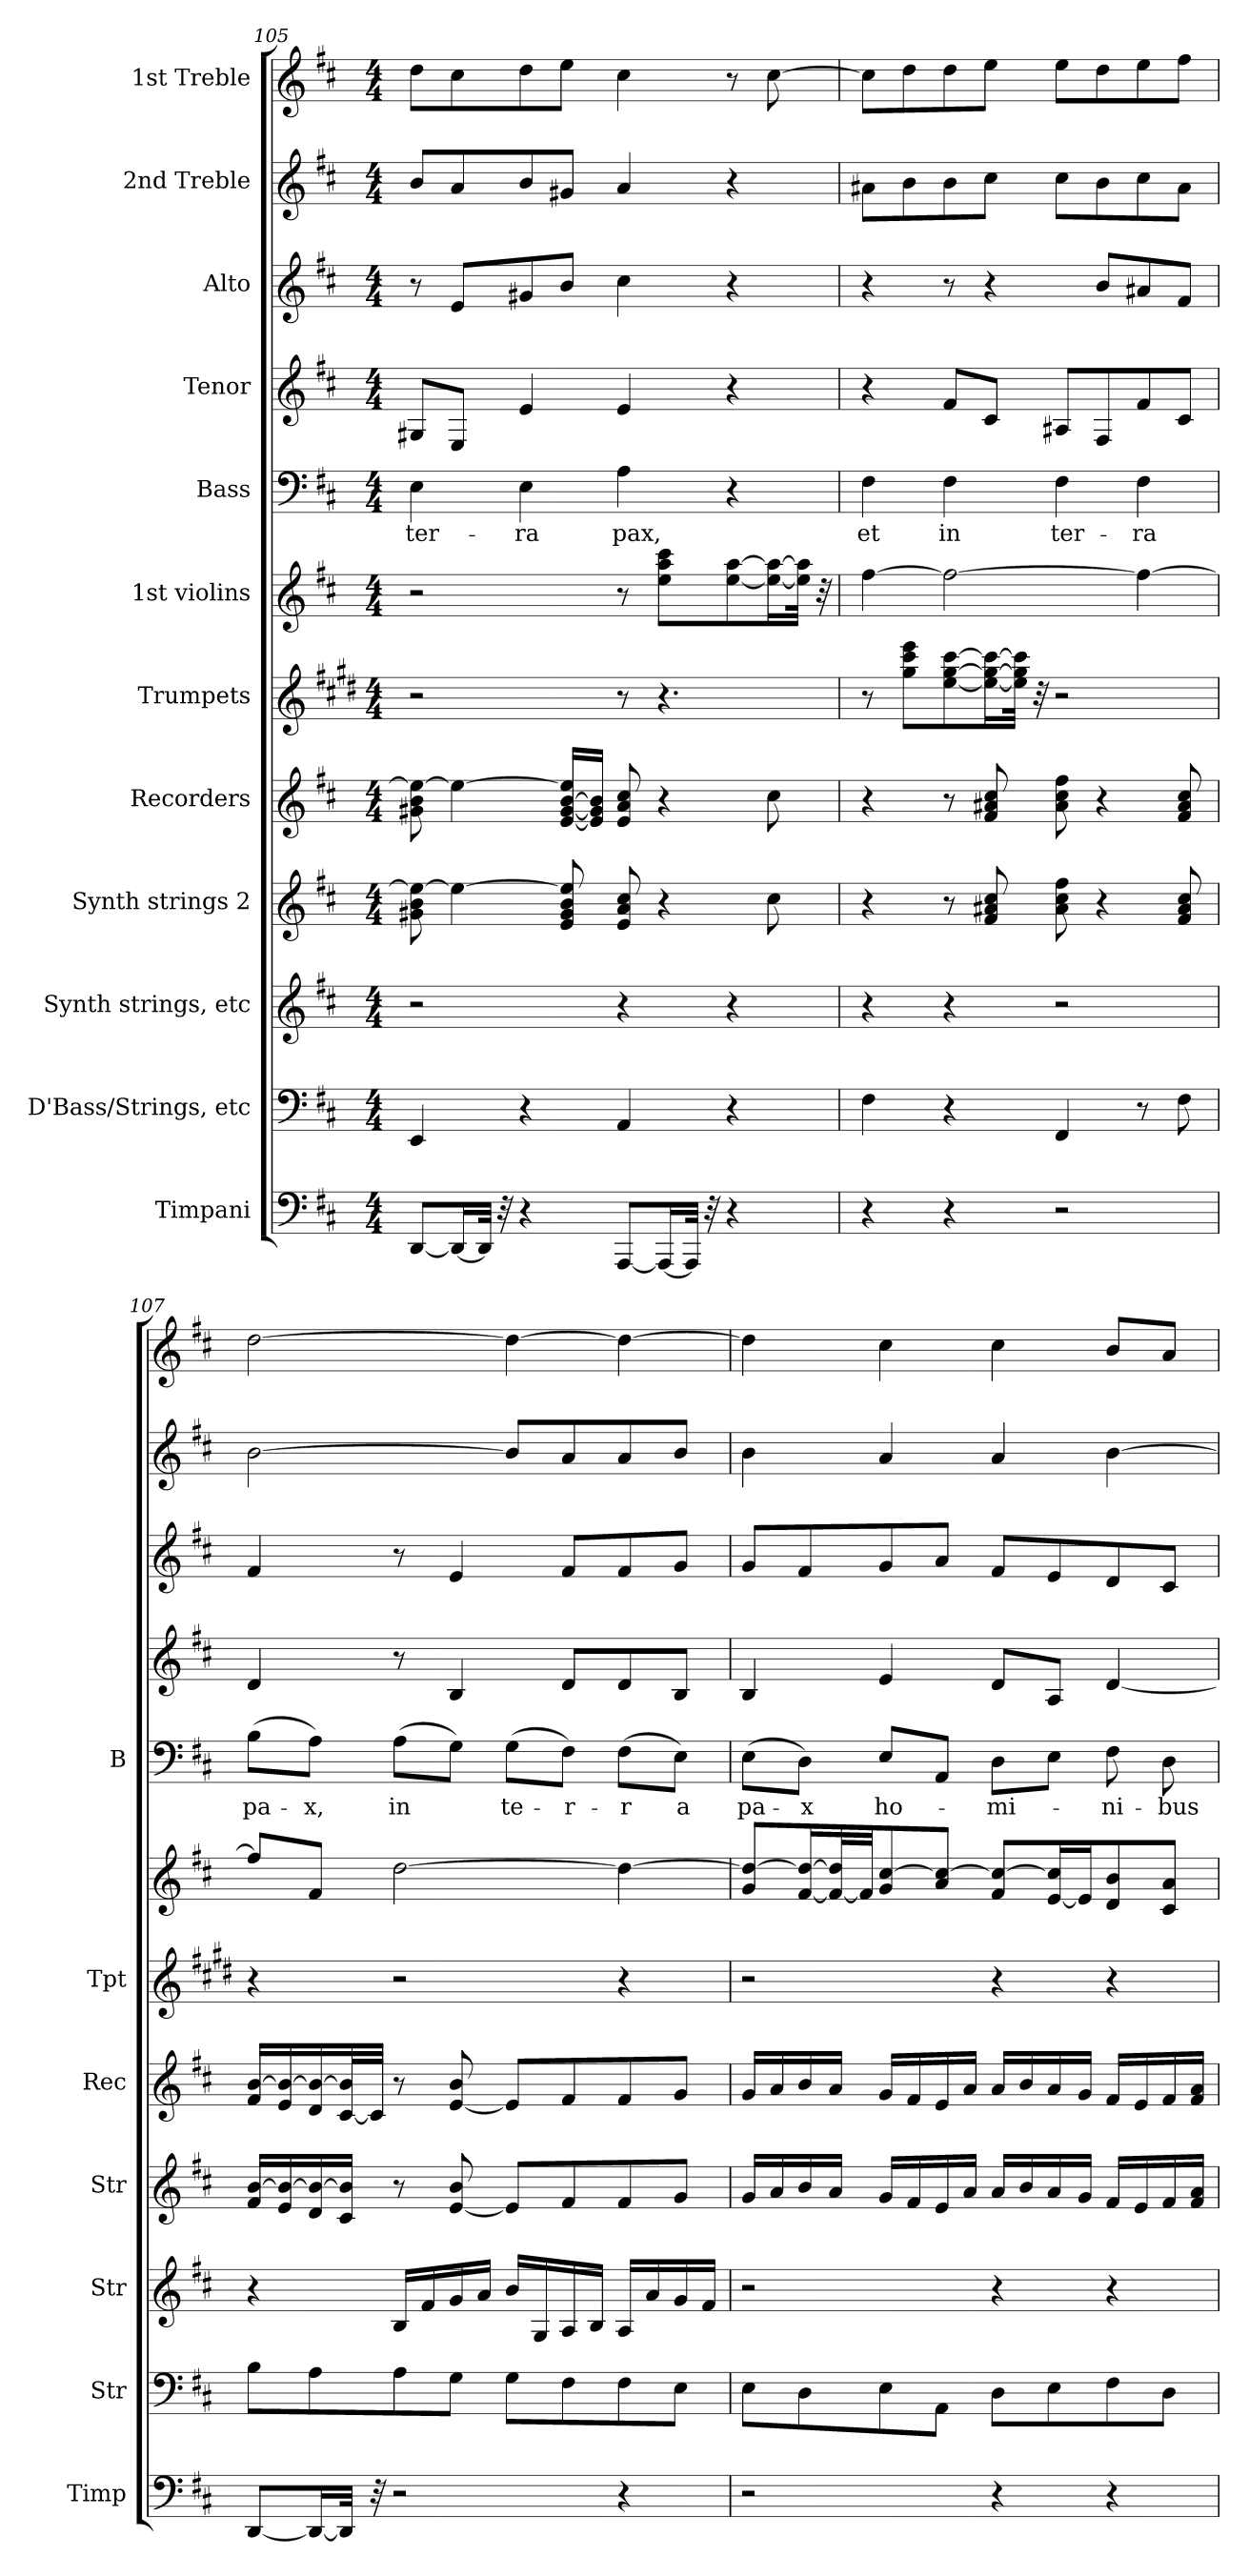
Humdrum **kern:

**kern	**kern	**kern	**kern	**kern	**kern	**kern	**kern	**text	**kern	**kern	**kern	**kern
*part12	*part11	*part10	*part9	*part8	*part7	*part6	*part5	*part5	*part4	*part3	*part2	*part1
*staff12	*staff11	*staff10	*staff9	*staff8	*staff7	*staff6	*staff5	*staff5	*staff4	*staff3	*staff2	*staff1
*I"Timpani	*I"D'Bass/Strings, etc	*I"Synth strings, etc	*I"Synth strings 2	*I"Recorders	*I"Trumpets	*I"1st violins	*I"Bass	*	*I"Tenor	*I"Alto	*I"2nd Treble	*I"1st Treble
*I'Timp	*I'Str	*I'Str	*I'Str	*I'Rec	*I'Tpt	*	*I'B	*	*	*	*	*
!!LO:PB:g=z
*clefF4	*clefF4	*clefG2	*clefG2	*clefG2	*clefG2	*clefG2	*clefF4	*	*clefG2	*clefG2	*clefG2	*clefG2
*	*	*	*	*	*ITrd1c2	*	*	*	*	*	*	*
*k[f#c#]	*k[f#c#]	*k[f#c#]	*k[f#c#]	*k[f#c#]	*k[f#c#]	*k[f#c#]	*k[f#c#]	*	*k[f#c#]	*k[f#c#]	*k[f#c#]	*k[f#c#]
*D:	*D:	*D:	*D:	*D:	*D:	*D:	*D:	*	*D:	*D:	*D:	*D:
*M4/4	*M4/4	*M4/4	*M4/4	*M4/4	*M4/4	*M4/4	*M4/4	*	*M4/4	*M4/4	*M4/4	*M4/4
=105	=105	=105	=105	=105	=105	=105	=105	=105	=105	=105	=105	=105
[8DD/L	4EE/	2r	8g#X\ 8b\ 8ee\_	8g#X\ 8b\ 8ee\_	2r	2r	4E\	ter-	8G#X/L	8r	8b/L	8dd\L
16DD/L_	.	.	4ee\_	4ee\_	.	.	.	.	8E/J	8e/L	8a/	8cc#\
32DD/JJk]	.	.	.	.	.	.	.	.	.	.	.	.
32r	.	.	.	.	.	.	.	.	.	.	.	.
4r	4r	.	.	.	.	.	4E\	-ra	4e/	8g#X/	8b/	8dd\
.	.	.	8e/ 8g#/ 8b/ 8ee/]	[16e/ [16g#/ [16b/ 16ee/]LL	.	.	.	.	.	8b/J	8g#X/J	8ee\J
.	.	.	.	16e/] 16g#/] 16b/]JJ	.	.	.	.	.	.	.	.
[8AAA/L	4AA/	4r	8e/ 8a/ 8cc#/	8e/ 8a/ 8cc#/	8r	8r	4A\	pax,	4e/	4cc#\	4a/	4cc#\
16AAA/L_	.	.	4r	4r	4.r	8ee\ 8aa\ 8ccc#\L	.	.	.	.	.	.
32AAA/JJk]	.	.	.	.	.	.	.	.	.	.	.	.
32r	.	.	.	.	.	.	.	.	.	.	.	.
4r	4r	4r	.	.	.	[8ee\ [8aa\	4r	.	4r	4r	4r	8r
.	.	.	8cc#\	8cc#\	.	16ee\_ 16aa\_L	.	.	.	.	.	[8cc#\
.	.	.	.	.	.	32ee\] 32aa\]JJk	.	.	.	.	.	.
.	.	.	.	.	.	32r	.	.	.	.	.	.
=106	=106	=106	=106	=106	=106	=106	=106	=106	=106	=106	=106	=106
4r	4F#\	4r	4r	4r	8r	[4ff#\	4F#\	et	4r	4r	8a#X\L	8cc#\L]
.	.	.	.	.	8ff#\ 8bb\ 8ddd\L	.	.	.	.	.	8b\	8dd\
4r	4r	4r	8r	8r	[8dd\ [8ff#\ [8bb\	2ff#\_	4F#\	in	8f#/L	8r	8b\	8dd\
.	.	.	8f#/ 8a#X/ 8cc#/	8f#/ 8a#X/ 8cc#/	16dd\_ 16ff#\_ 16bb\_L	.	.	.	8c#/J	4r	8cc#\J	8ee\J
.	.	.	.	.	32dd\] 32ff#\] 32bb\]JJk	.	.	.	.	.	.	.
.	.	.	.	.	32r	.	.	.	.	.	.	.
2r	4FF#/	2r	8a#\ 8cc#\ 8ff#\	8a#\ 8cc#\ 8ff#\	2r	.	4F#\	ter-	8A#X/L	.	8cc#\L	8ee\L
.	.	.	4r	4r	.	.	.	.	8F#/	8b/L	8b\	8dd\
.	8r	.	.	.	.	4ff#\_	4F#\	-ra	8f#/	8a#X/	8cc#\	8ee\
.	8F#\	.	8f#/ 8a#/ 8cc#/	8f#/ 8a#/ 8cc#/	.	.	.	.	8c#/J	8f#/J	8a#\J	8ff#\J
!!LO:PB:g=z
=107	=107	=107	=107	=107	=107	=107	=107	=107	=107	=107	=107	=107
[8DD/L	8B\L	4r	16f#/ [16b/LL	16f#/ [16b/LL	4r	8ff#/L]	(8B\L	pa-	4d/	4f#/	[2b\	[2dd\
.	.	.	16e/ 16b/_	16e/ 16b/_	.	.	.	.	.	.	.	.
16DD/L_	8A\	.	16d/ 16b/_	16d/ 16b/_	.	8f#/J	8A\J)	-x,	.	.	.	.
32DD/JJk]	.	.	16c#/ 16b/]JJ	[32c#/ 32b/]L	.	.	.	.	.	.	.	.
32r	.	.	.	32c#/JJJ]	.	.	.	.	.	.	.	.
2r	8A\	16B/LL	8r	8r	2r	[2dd\	(8A\L	in	8r	8r	.	.
.	.	16f#/	.	.	.	.	.	.	.	.	.	.
.	8G\J	16g/	[8e/ 8b/	[8e/ 8b/	.	.	8G\J)	.	4B/	4e/	.	.
.	.	16a/JJ	.	.	.	.	.	.	.	.	.	.
.	8G\L	16b/LL	8e/L]	8e/L]	.	.	(8G\L	te-	.	.	8b/L]	4dd\_
.	.	16G/	.	.	.	.	.	.	.	.	.	.
.	8F#\	16A/	8f#/	8f#/	.	.	8F#\J)	-r-	8d/L	8f#/L	8a/	.
.	.	16B/JJ	.	.	.	.	.	.	.	.	.	.
4r	8F#\	16A/LL	8f#/	8f#/	4r	4dd\_	(8F#\L	-r	8d/	8f#/	8a/	4dd\_
.	.	16a/	.	.	.	.	.	.	.	.	.	.
.	8E\J	16g/	8g/J	8g/J	.	.	8E\J)	a	8B/J	8g/J	8b/J	.
.	.	16f#/JJ	.	.	.	.	.	.	.	.	.	.
=108	=108	=108	=108	=108	=108	=108	=108	=108	=108	=108	=108	=108
2r	8E\L	2r	16g/LL	16g/LL	2r	8g/ 8dd/_L	(8E\L	pa-	4B/	8g/L	4b\	4dd\]
.	.	.	16a/	16a/	.	.	.	.	.	.	.	.
.	8D\	.	16b/	16b/	.	[16f#/ 16dd/_L	8D\J)	-x	.	8f#/	.	.
.	.	.	16a/JJ	16a/JJ	.	32f#/_ 32dd/]L	.	.	.	.	.	.
.	.	.	.	.	.	32f#/JJ]	.	.	.	.	.	.
.	8E\	.	16g/LL	16g/LL	.	8g/ [8cc#/	8E/L	ho-	4e/	8g/	4a/	4cc#\
.	.	.	16f#/	16f#/	.	.	.	.	.	.	.	.
.	8AA\J	.	16e/	16e/	.	8a/ 8cc#/_J	8AA/J	.	.	8a/J	.	.
.	.	.	16a/JJ	16a/JJ	.	.	.	.	.	.	.	.
4r	8D\L	4r	16a/LL	16a/LL	4r	8f#/ 8cc#/_L	8D\L	-mi-	8d/L	8f#/L	4a/	4cc#\
.	.	.	16b/	16b/	.	.	.	.	.	.	.	.
.	8E\	.	16a/	16a/	.	[16e/ 16cc#/]L	8E\J	.	8A/J	8e/	.	.
.	.	.	16g/JJ	16g/JJ	.	16e/J]	.	.	.	.	.	.
4r	8F#\	4r	16f#/LL	16f#/LL	4r	8d/ 8b/	8F#\	-ni-	[4d/	8d/	[4b\	8b/L
.	.	.	16e/	16e/	.	.	.	.	.	.	.	.
.	8D\J	.	16f#/	16f#/	.	8c#/ 8a/J	8D\	-bus	.	8c#/J	.	8a/J
.	.	.	16f#/ 16a/JJ	16f#/ 16a/JJ	.	.	.	.	.	.	.	.
=	=	=	=	=	=	=	=	=	=	=	=	=
*-	*-	*-	*-	*-	*-	*-	*-	*-	*-	*-	*-	*-
